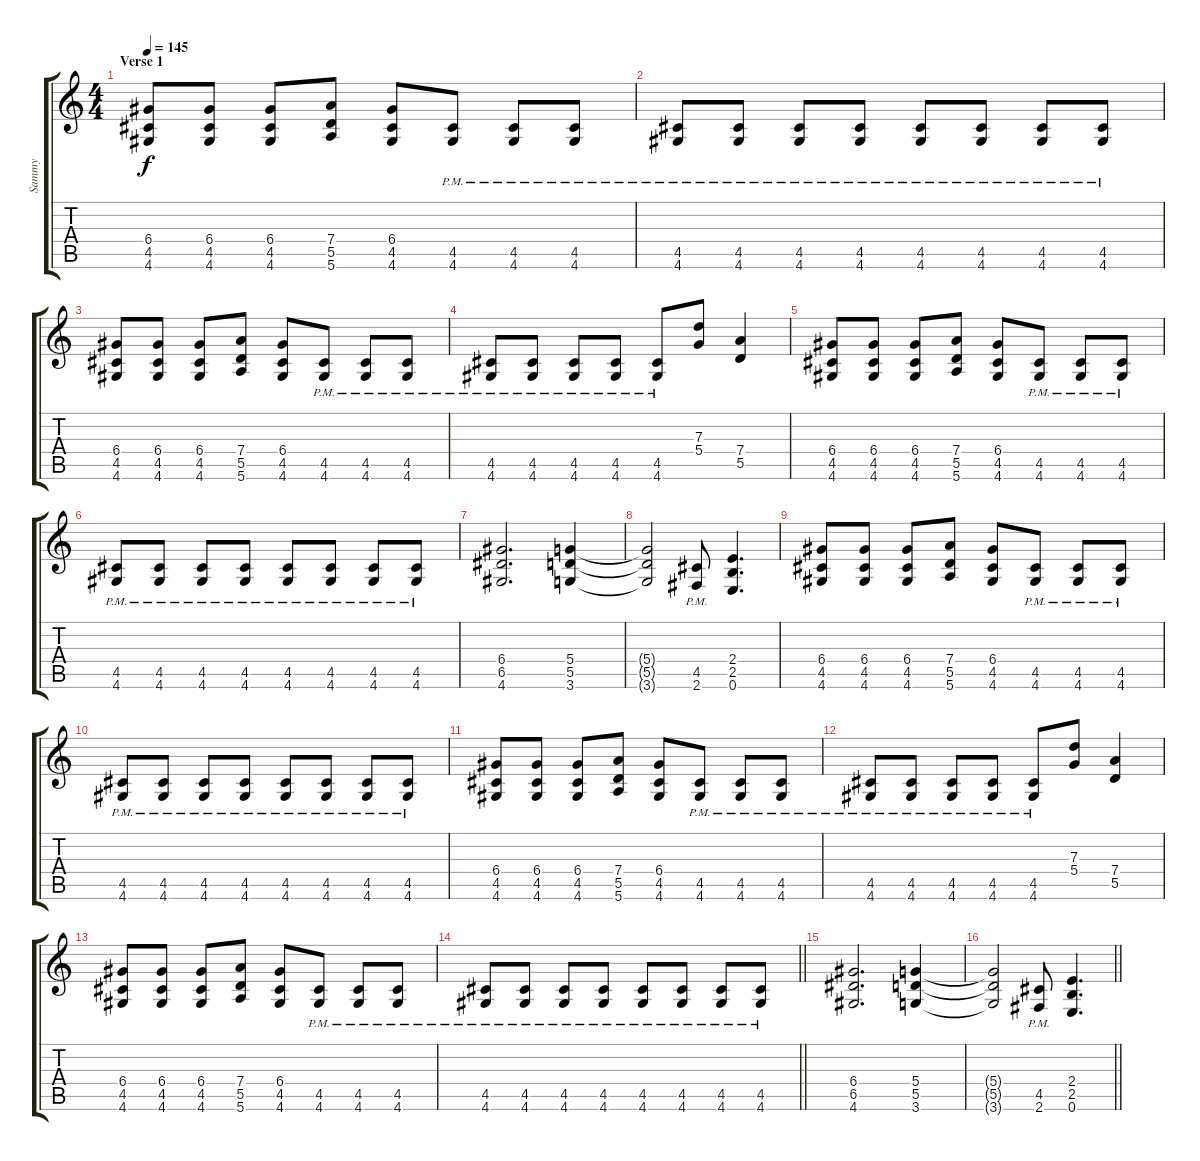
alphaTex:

\track ("Sammy" "Sammy") {instrument distortionguitar}
\staff {score tabs}
\tuning (E4 B3 G3 D3 A2 E2) {hide}
\ts (4 4)
\section ("" "Verse 1")
\tempo 145
\clef g2
\ks c
(6.4 4.5 4.6).8{dy f} (6.4 4.5 4.6).8 (6.4 4.5 4.6).8 (7.4 5.5 5.6).8 (6.4 4.5 4.6).8 (4.5{pm} 4.6{pm}).8 (4.5{pm} 4.6{pm}).8 (4.5{pm} 4.6{pm}).8 |
(4.5{pm} 4.6{pm}).8 (4.5{pm} 4.6{pm}).8 (4.5{pm} 4.6{pm}).8 (4.5{pm} 4.6{pm}).8 (4.5{pm} 4.6{pm}).8 (4.5{pm} 4.6{pm}).8 (4.5{pm} 4.6{pm}).8 (4.5{pm} 4.6{pm}).8 |
(6.4 4.5 4.6).8 (6.4 4.5 4.6).8 (6.4 4.5 4.6).8 (7.4 5.5 5.6).8 (6.4 4.5 4.6).8 (4.5{pm} 4.6{pm}).8 (4.5{pm} 4.6{pm}).8 (4.5{pm} 4.6{pm}).8 |
(4.5{pm} 4.6{pm}).8 (4.5{pm} 4.6{pm}).8 (4.5{pm} 4.6{pm}).8 (4.5{pm} 4.6{pm}).8 (4.5{pm} 4.6{pm}).8 (7.3 5.4).8 (7.4 5.5).4 |
(6.4 4.5 4.6).8 (6.4 4.5 4.6).8 (6.4 4.5 4.6).8 (7.4 5.5 5.6).8 (6.4 4.5 4.6).8 (4.5{pm} 4.6{pm}).8 (4.5{pm} 4.6{pm}).8 (4.5{pm} 4.6{pm}).8 |
(4.5{pm} 4.6{pm}).8 (4.5{pm} 4.6{pm}).8 (4.5{pm} 4.6{pm}).8 (4.5{pm} 4.6{pm}).8 (4.5{pm} 4.6{pm}).8 (4.5{pm} 4.6{pm}).8 (4.5{pm} 4.6{pm}).8 (4.5{pm} 4.6{pm}).8 |
(6.4 6.5 4.6).2{d} (5.4 5.5 3.6).4 |
(5.4{t} 5.5{t} 3.6{t}).2 (4.5{pm} 2.6{pm}).8 (2.4 2.5 0.6).4{d} |
(6.4 4.5 4.6).8 (6.4 4.5 4.6).8 (6.4 4.5 4.6).8 (7.4 5.5 5.6).8 (6.4 4.5 4.6).8 (4.5{pm} 4.6{pm}).8 (4.5{pm} 4.6{pm}).8 (4.5{pm} 4.6{pm}).8 |
(4.5{pm} 4.6{pm}).8 (4.5{pm} 4.6{pm}).8 (4.5{pm} 4.6{pm}).8 (4.5{pm} 4.6{pm}).8 (4.5{pm} 4.6{pm}).8 (4.5{pm} 4.6{pm}).8 (4.5{pm} 4.6{pm}).8 (4.5{pm} 4.6{pm}).8 |
(6.4 4.5 4.6).8 (6.4 4.5 4.6).8 (6.4 4.5 4.6).8 (7.4 5.5 5.6).8 (6.4 4.5 4.6).8 (4.5{pm} 4.6{pm}).8 (4.5{pm} 4.6{pm}).8 (4.5{pm} 4.6{pm}).8 |
(4.5{pm} 4.6{pm}).8 (4.5{pm} 4.6{pm}).8 (4.5{pm} 4.6{pm}).8 (4.5{pm} 4.6{pm}).8 (4.5{pm} 4.6{pm}).8 (7.3 5.4).8 (7.4 5.5).4 |
(6.4 4.5 4.6).8 (6.4 4.5 4.6).8 (6.4 4.5 4.6).8 (7.4 5.5 5.6).8 (6.4 4.5 4.6).8 (4.5{pm} 4.6{pm}).8 (4.5{pm} 4.6{pm}).8 (4.5{pm} 4.6{pm}).8 |
\barLineRight lightlight
(4.5{pm} 4.6{pm}).8 (4.5{pm} 4.6{pm}).8 (4.5{pm} 4.6{pm}).8 (4.5{pm} 4.6{pm}).8 (4.5{pm} 4.6{pm}).8 (4.5{pm} 4.6{pm}).8 (4.5{pm} 4.6{pm}).8 (4.5{pm} 4.6{pm}).8 |
\section ("" "")
(6.4 6.5 4.6).2{d} (5.4 5.5 3.6).4 |
\barLineRight lightlight
(5.4{t} 5.5{t} 3.6{t}).2 (4.5{pm} 2.6{pm}).8 (2.4 2.5 0.6).4{d}
